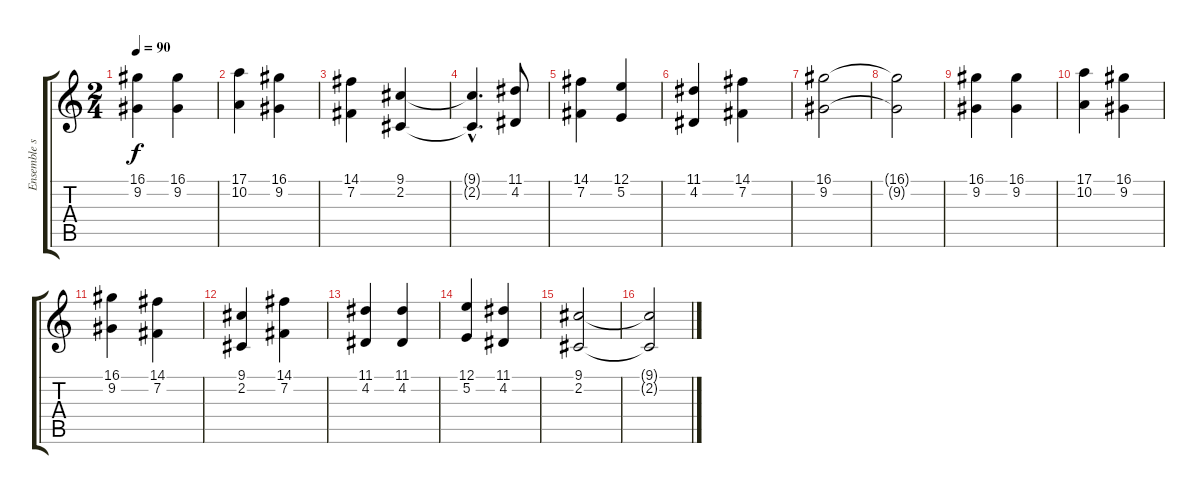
\track ("Ensemble string" "Ensemble s") {instrument stringensemble1}
\staff {score tabs}
\tuning (E4 B3 G3 D3 A2 E2) {hide}
\ts (2 4)
\tempo 90
\clef g2
\ks c
(16.1 9.2).4{dy f} (16.1 9.2).4 |
(17.1 10.2).4 (16.1 9.2).4 |
(14.1 7.2).4 (9.1 2.2).4 |
(9.1{hac t} 2.2{hac t}).4{d} (11.1 4.2).8 |
(14.1 7.2).4 (12.1 5.2).4 |
(11.1 4.2).4 (14.1 7.2).4 |
(16.1 9.2).2 |
(16.1{t} 9.2{t}).2 |
(16.1 9.2).4 (16.1 9.2).4 |
(17.1 10.2).4 (16.1 9.2).4 |
(16.1 9.2).4 (14.1 7.2).4 |
(9.1 2.2).4 (14.1 7.2).4 |
(11.1 4.2).4 (11.1 4.2).4 |
(12.1 5.2).4 (11.1 4.2).4 |
(9.1 2.2).2 |
(9.1{t} 2.2{t}).2
